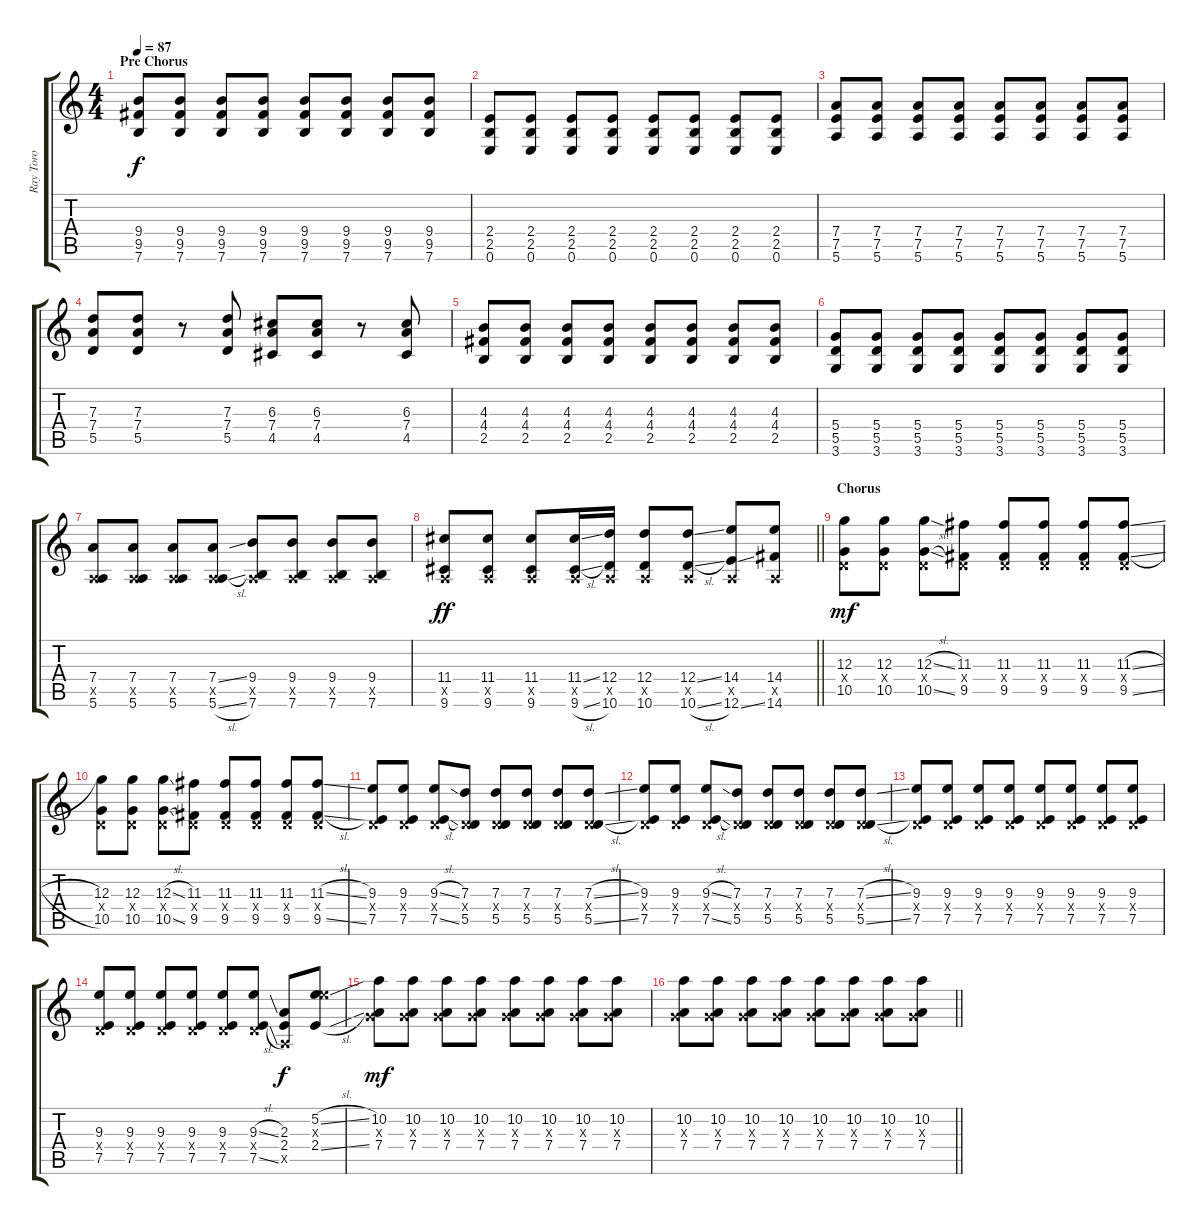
\track ("Ray Toro" "Ray Toro") {instrument acousticguitarsteel}
\staff {score tabs}
\tuning (E4 B3 G3 D3 A2 E2) {hide}
\ts (4 4)
\section ("" "Pre Chorus")
\tempo 87
\clef g2
\ks c
(9.4 9.5 7.6).8{dy f} (9.4 9.5 7.6).8 (9.4 9.5 7.6).8 (9.4 9.5 7.6).8 (9.4 9.5 7.6).8 (9.4 9.5 7.6).8 (9.4 9.5 7.6).8 (9.4 9.5 7.6).8 |
(2.4 2.5 0.6).8 (2.4 2.5 0.6).8 (2.4 2.5 0.6).8 (2.4 2.5 0.6).8 (2.4 2.5 0.6).8 (2.4 2.5 0.6).8 (2.4 2.5 0.6).8 (2.4 2.5 0.6).8 |
(7.4 7.5 5.6).8 (7.4 7.5 5.6).8 (7.4 7.5 5.6).8 (7.4 7.5 5.6).8 (7.4 7.5 5.6).8 (7.4 7.5 5.6).8 (7.4 7.5 5.6).8 (7.4 7.5 5.6).8 |
(7.3 7.4 5.5).8 (7.3 7.4 5.5).8 r.8 (7.3 7.4 5.5).8 (6.3 7.4 4.5).8 (6.3 7.4 4.5).8 r.8 (6.3 7.4 4.5).8 |
(4.3 4.4 2.5).8 (4.3 4.4 2.5).8 (4.3 4.4 2.5).8 (4.3 4.4 2.5).8 (4.3 4.4 2.5).8 (4.3 4.4 2.5).8 (4.3 4.4 2.5).8 (4.3 4.4 2.5).8 |
(5.4 5.5 3.6).8 (5.4 5.5 3.6).8 (5.4 5.5 3.6).8 (5.4 5.5 3.6).8 (5.4 5.5 3.6).8 (5.4 5.5 3.6).8 (5.4 5.5 3.6).8 (5.4 5.5 3.6).8 |
(7.4 0.5{x} 5.6).8 (7.4 0.5{x} 5.6).8 (7.4 0.5{x} 5.6).8 (7.4{ss} 0.5{x} 5.6{sl}).8 (9.4 0.5{x} 7.6).8 (9.4 0.5{x} 7.6).8 (9.4 0.5{x} 7.6).8 (9.4 0.5{x} 7.6).8 |
\barLineRight lightlight
(11.4 0.5{x} 9.6).8{dy ff} (11.4 0.5{x} 9.6).8 (11.4 0.5{x} 9.6).8 (11.4{ss} 0.5{x} 9.6{sl}).16 (12.4 0.5{x} 10.6).16 (12.4 0.5{x} 10.6).8 (12.4{ss} 0.5{x} 10.6{sl}).8 (14.4 0.5{x} 12.6{ss}).8 (14.4 0.5{x} 14.6).8 |
\section ("" "Chorus ")
(12.3 0.4{x} 10.5).8{dy mf} (12.3 0.4{x} 10.5).8 (12.3{sl} 0.4{x} 10.5{sl}).8 (11.3 0.4{x} 9.5).8 (11.3 0.4{x} 9.5).8 (11.3 0.4{x} 9.5).8 (11.3 0.4{x} 9.5).8 (11.3{sl} 0.4{x} 9.5{sl}).8 |
(12.3 0.4{x} 10.5).8 (12.3 0.4{x} 10.5).8 (12.3{sl} 0.4{x} 10.5{sl}).8 (11.3 0.4{x} 9.5).8 (11.3 0.4{x} 9.5).8 (11.3 0.4{x} 9.5).8 (11.3 0.4{x} 9.5).8 (11.3{sl} 0.4{x} 9.5{sl}).8 |
(9.3 0.4{x} 7.5).8 (9.3 0.4{x} 7.5).8 (9.3{sl} 0.4{x} 7.5{sl}).8 (7.3 0.4{x} 5.5).8 (7.3 0.4{x} 5.5).8 (7.3 0.4{x} 5.5).8 (7.3 0.4{x} 5.5).8 (7.3{sl} 0.4{x} 5.5{sl}).8 |
(9.3 0.4{x} 7.5).8 (9.3 0.4{x} 7.5).8 (9.3{sl} 0.4{x} 7.5{sl}).8 (7.3 0.4{x} 5.5).8 (7.3 0.4{x} 5.5).8 (7.3 0.4{x} 5.5).8 (7.3 0.4{x} 5.5).8 (7.3{sl} 0.4{x} 5.5{sl}).8 |
(9.3 0.4{x} 7.5).8 (9.3 0.4{x} 7.5).8 (9.3 0.4{x} 7.5).8 (9.3 0.4{x} 7.5).8 (9.3 0.4{x} 7.5).8 (9.3 0.4{x} 7.5).8 (9.3 0.4{x} 7.5).8 (9.3 0.4{x} 7.5).8 |
(9.3 0.4{x} 7.5).8 (9.3 0.4{x} 7.5).8 (9.3 0.4{x} 7.5).8 (9.3 0.4{x} 7.5).8 (9.3 0.4{x} 7.5).8 (9.3{sl} 0.4{x} 7.5{sl}).8 (2.3 2.4 0.5{x}).8{dy f} (5.2{sl} 9.3{x} 2.4{sl}).8 |
(10.2 0.3{x} 7.4).8{dy mf} (10.2 0.3{x} 7.4).8 (10.2 0.3{x} 7.4).8 (10.2 0.3{x} 7.4).8 (10.2 0.3{x} 7.4).8 (10.2 0.3{x} 7.4).8 (10.2 0.3{x} 7.4).8 (10.2 0.3{x} 7.4).8 |
\barLineRight lightlight
(10.2 0.3{x} 7.4).8 (10.2 0.3{x} 7.4).8 (10.2 0.3{x} 7.4).8 (10.2 0.3{x} 7.4).8 (10.2 0.3{x} 7.4).8 (10.2 0.3{x} 7.4).8 (10.2 0.3{x} 7.4).8 (10.2 0.3{x} 7.4).8
